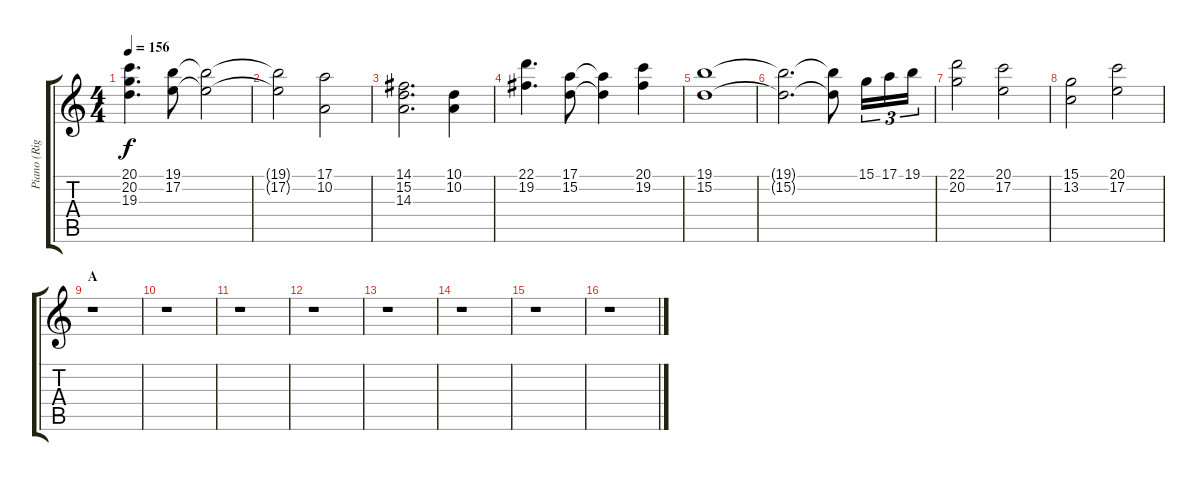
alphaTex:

\track ("Piano (Right Hand)" "Piano (Rig") {instrument acousticgrandpiano}
\staff {score tabs}
\tuning (E4 B3 G3 D3 A2 E2) {hide}
\ts (4 4)
\tempo 156
\clef g2
\ks c
(20.1 20.2 19.3).4{d dy f} (19.1 17.2).8 (19.1{t} 17.2{t}).2 |
(19.1{t} 17.2{t}).2 (17.1 10.2).2 |
(14.1 15.2 14.3).2{d} (10.1 10.2).4 |
(22.1 19.2).4{d} (17.1 15.2).8 (17.1{t} 15.2{t}).4 (20.1 19.2).4 |
(19.1 15.2).1 |
(19.1{t} 15.2{t}).2{d} (19.1{t} 15.2{t}).8 15.1.16{tu (3 2)} 17.1.16{tu (3 2)} 19.1.16{tu (3 2)} |
(22.1 20.2).2 (20.1 17.2).2 |
(15.1 13.2).2 (20.1 17.2).2 |
\section ("" "A")
r.1 |
r.1 |
r.1 |
r.1 |
r.1 |
r.1 |
r.1 |
r.1
